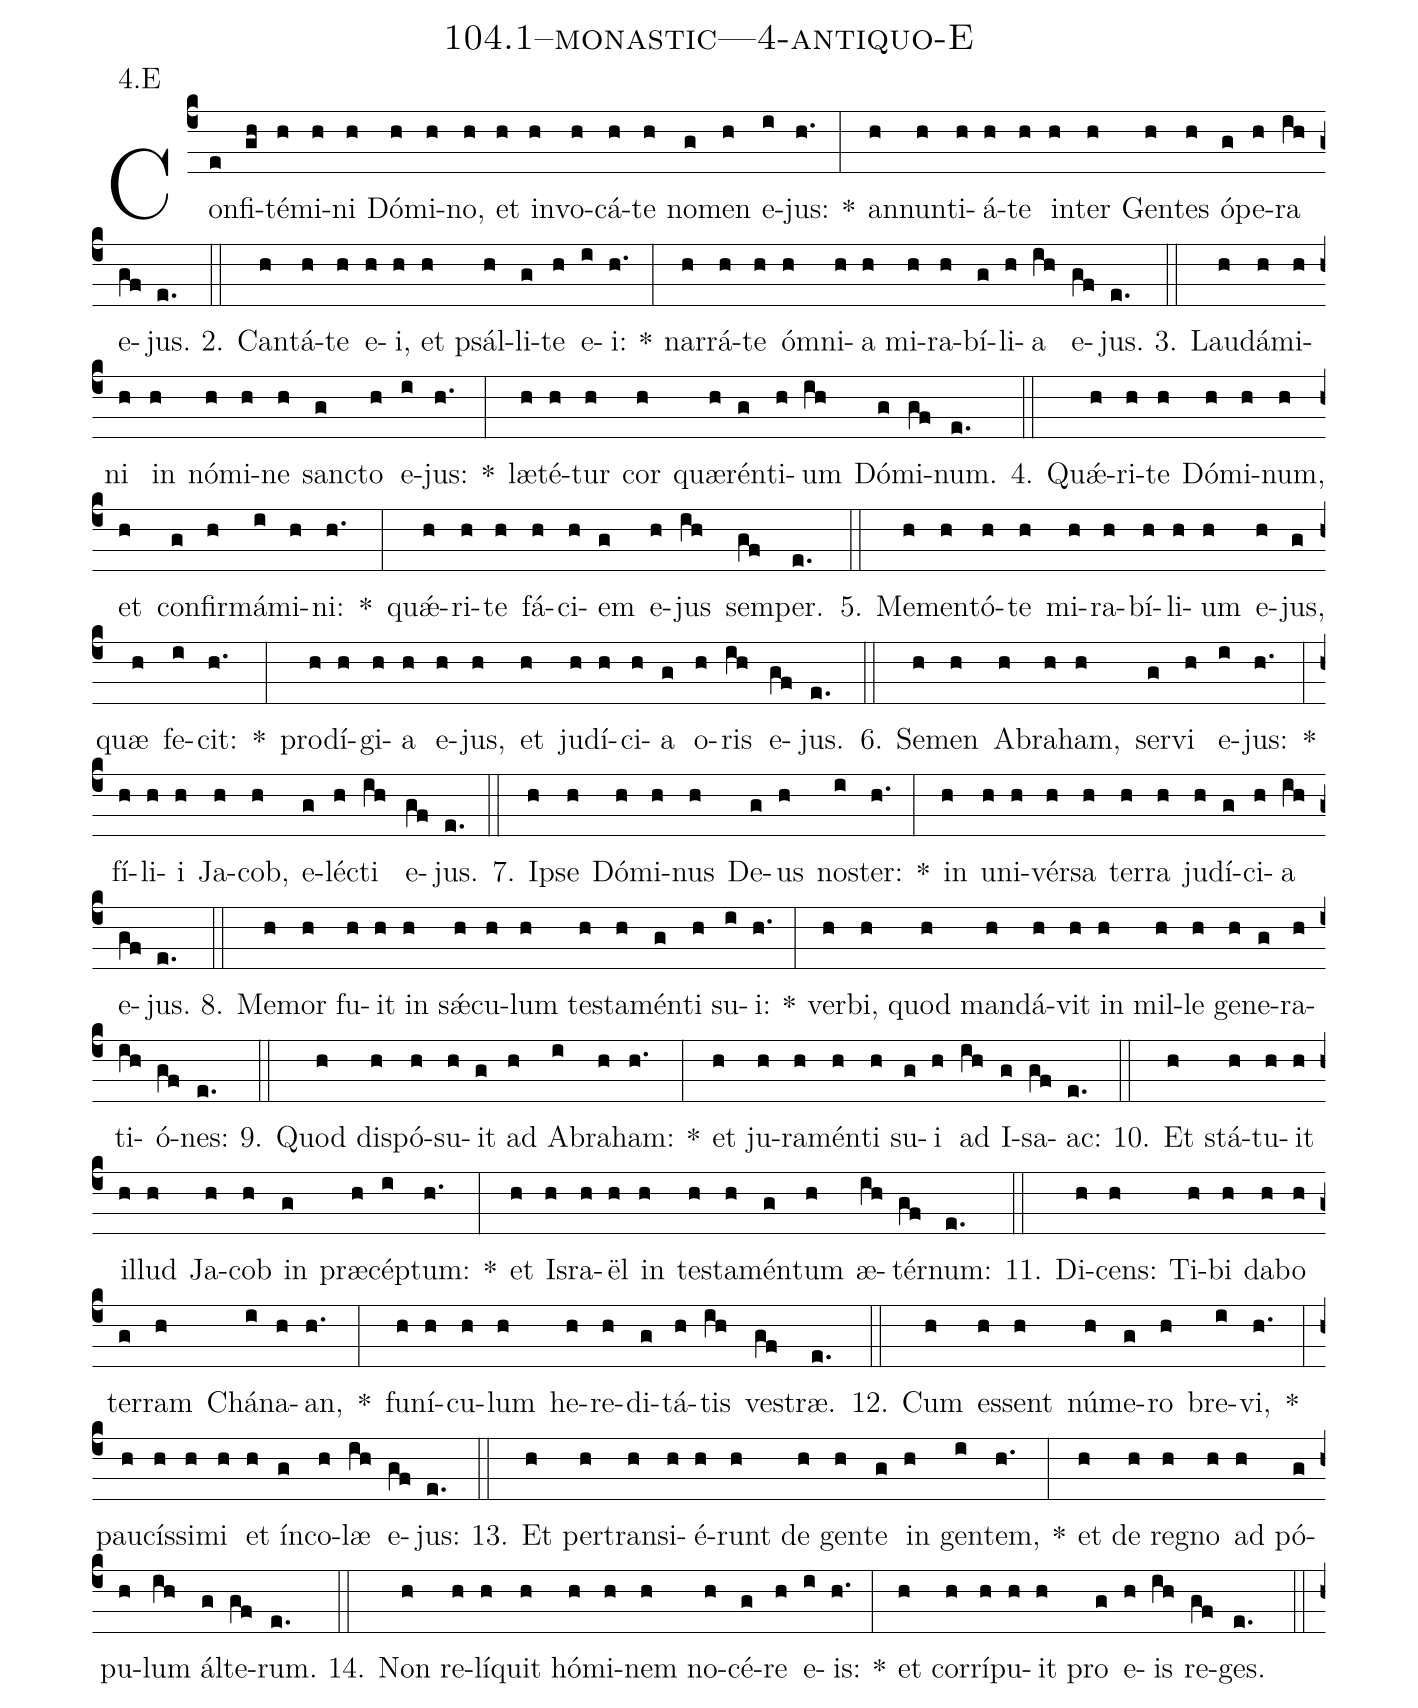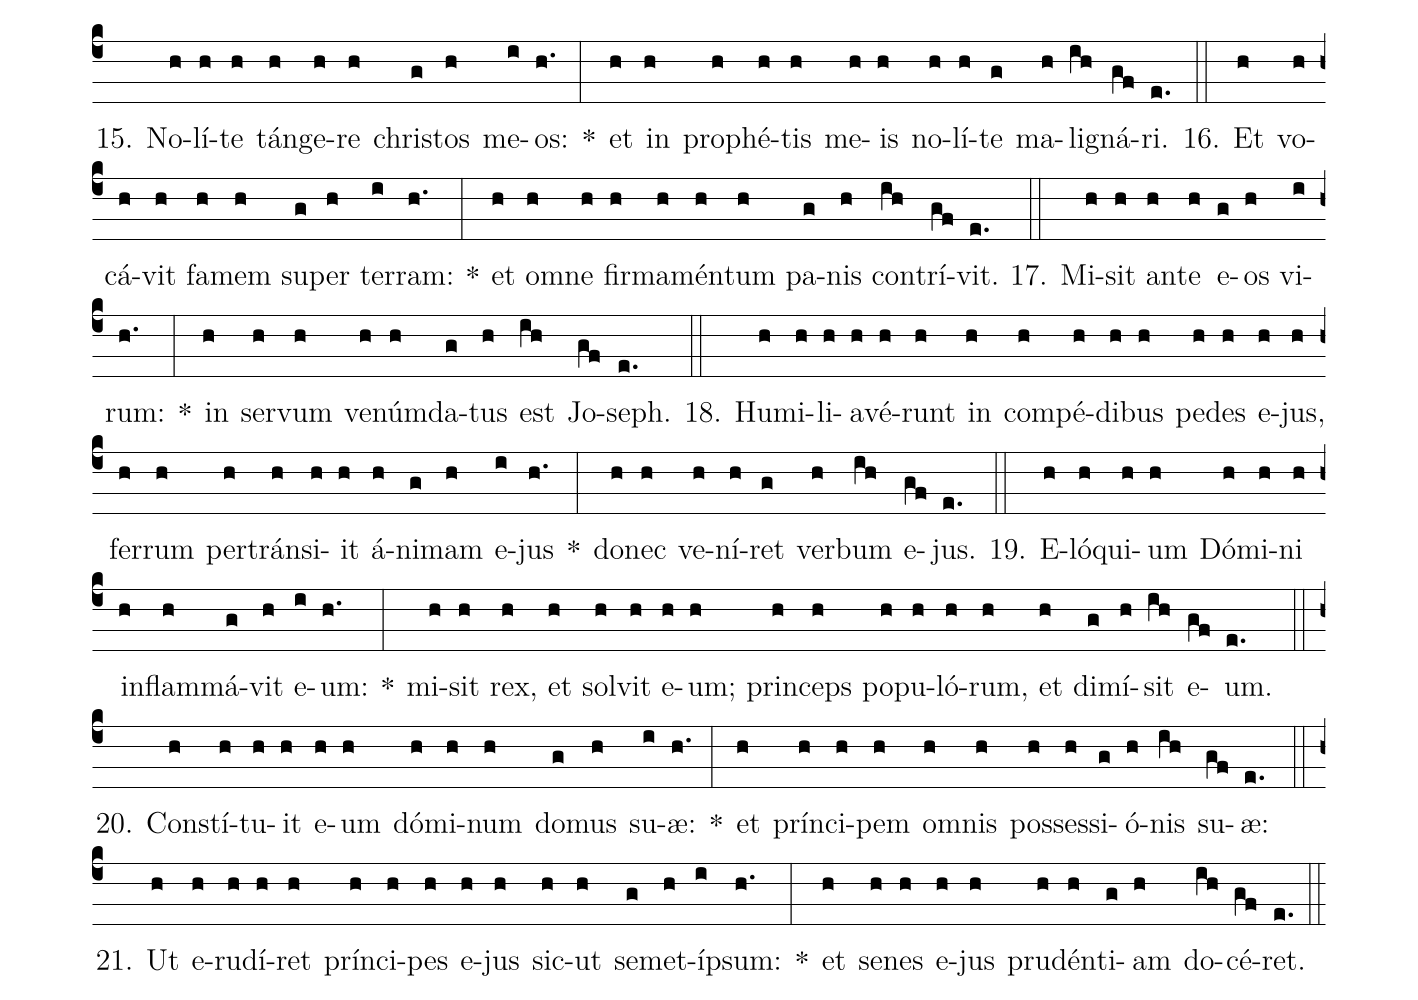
name: 104.1--monastic---4-antiquo-E;
annotation: 4.E;
%%
(c4)Con(e)fi(gh)té(h)mi(h)ni(h) Dó(h)mi(h)no,(h) et(h) in(h)vo(h)cá(h)te(h) no(g)men(h) e(i)jus:(h.) *(:) an(h)nun(h)ti(h)á(h)te(h) in(h)ter(h) Gen(h)tes(h) ó(g)pe(h)ra(ih) e(gf)jus.(e.) (::)
2. Can(h)tá(h)te(h) e(h)i,(h) et(h) psál(h)li(g)te(h) e(i)i:(h.) *(:) nar(h)rá(h)te(h) óm(h)ni(h)a(h) mi(h)ra(h)bí(g)li(h)a(ih) e(gf)jus.(e.) (::)
3. Lau(h)dá(h)mi(h)ni(h) in(h) nó(h)mi(h)ne(h) sanc(g)to(h) e(i)jus:(h.) *(:) læ(h)té(h)tur(h) cor(h) quæ(h)rén(g)ti(h)um(ih) Dó(g)mi(gf)num.(e.) (::)
4. Quǽ(h)ri(h)te(h) Dó(h)mi(h)num,(h) et(h) con(g)fir(h)má(i)mi(h)ni:(h.) *(:) quǽ(h)ri(h)te(h) fá(h)ci(h)em(g) e(h)jus(ih) sem(gf)per.(e.) (::)
5. Me(h)men(h)tó(h)te(h) mi(h)ra(h)bí(h)li(h)um(h) e(h)jus,(g) quæ(h) fe(i)cit:(h.) *(:) prod(h)í(h)gi(h)a(h) e(h)jus,(h) et(h) ju(h)dí(h)ci(h)a(g) o(h)ris(ih) e(gf)jus.(e.) (::)
6. Se(h)men(h) A(h)bra(h)ham,(h) ser(g)vi(h) e(i)jus:(h.) *(:) fí(h)li(h)i(h) Ja(h)cob,(h) e(g)léc(h)ti(ih) e(gf)jus.(e.) (::)
7. Ip(h)se(h) Dó(h)mi(h)nus(h) De(g)us(h) nos(i)ter:(h.) *(:) in(h) u(h)ni(h)vér(h)sa(h) ter(h)ra(h) ju(h)dí(g)ci(h)a(ih) e(gf)jus.(e.) (::)
8. Me(h)mor(h) fu(h)it(h) in(h) sǽ(h)cu(h)lum(h) tes(h)ta(h)mén(g)ti(h) su(i)i:(h.) *(:) ver(h)bi,(h) quod(h) man(h)dá(h)vit(h) in(h) mil(h)le(h) ge(h)ne(g)ra(h)ti(ih)ó(gf)nes:(e.) (::)
9. Quod(h) dis(h)pó(h)su(h)it(g) ad(h) A(i)bra(h)ham:(h.) *(:) et(h) ju(h)ra(h)mén(h)ti(h) su(g)i(h) ad(ih) I(g)sa(gf)ac:(e.) (::)
10. Et(h) stá(h)tu(h)it(h) il(h)lud(h) Ja(h)cob(h) in(g) præ(h)cép(i)tum:(h.) *(:) et(h) Is(h)ra(h)ël(h) in(h) tes(h)ta(h)mén(g)tum(h) æ(ih)tér(gf)num:(e.) (::)
11. Di(h)cens:(h) Ti(h)bi(h) da(h)bo(h) ter(g)ram(h) Chá(i)na(h)an,(h.) *(:) fu(h)ní(h)cu(h)lum(h) he(h)re(h)di(g)tá(h)tis(ih) ves(gf)træ.(e.) (::)
12. Cum(h) es(h)sent(h) nú(h)me(g)ro(h) bre(i)vi,(h.) *(:) pau(h)cís(h)si(h)mi(h) et(h) ín(g)co(h)læ(ih) e(gf)jus:(e.) (::)
13. Et(h) per(h)trans(h)i(h)é(h)runt(h) de(h) gen(h)te(g) in(h) gen(i)tem,(h.) *(:) et(h) de(h) re(h)gno(h) ad(h) pó(g)pu(h)lum(ih) ál(g)te(gf)rum.(e.) (::)
14. Non(h) re(h)lí(h)quit(h) hó(h)mi(h)nem(h) no(h)cé(g)re(h) e(i)is:(h.) *(:) et(h) cor(h)rí(h)pu(h)it(h) pro(g) e(h)is(ih) re(gf)ges.(e.) (::)
15. No(h)lí(h)te(h) tán(h)ge(h)re(h) chris(g)tos(h) me(i)os:(h.) *(:) et(h) in(h) pro(h)phé(h)tis(h) me(h)is(h) no(h)lí(h)te(g) ma(h)li(ih)gná(gf)ri.(e.) (::)
16. Et(h) vo(h)cá(h)vit(h) fa(h)mem(h) su(g)per(h) ter(i)ram:(h.) *(:) et(h) om(h)ne(h) fir(h)ma(h)mén(h)tum(h) pa(g)nis(h) con(ih)trí(gf)vit.(e.) (::)
17. Mi(h)sit(h) an(h)te(h) e(g)os(h) vi(i)rum:(h.) *(:) in(h) ser(h)vum(h) ve(h)núm(h)da(g)tus(h) est(ih) Jo(gf)seph.(e.) (::)
18. Hu(h)mi(h)li(h)a(h)vé(h)runt(h) in(h) com(h)pé(h)di(h)bus(h) pe(h)des(h) e(h)jus,(h) fer(h)rum(h) per(h)tráns(h)i(h)it(h) á(h)ni(g)mam(h) e(i)jus(h.) *(:) do(h)nec(h) ve(h)ní(h)ret(g) ver(h)bum(ih) e(gf)jus.(e.) (::)
19. E(h)ló(h)qui(h)um(h) Dó(h)mi(h)ni(h) in(h)flam(h)má(g)vit(h) e(i)um:(h.) *(:) mi(h)sit(h) rex,(h) et(h) sol(h)vit(h) e(h)um;(h) prin(h)ceps(h) po(h)pu(h)ló(h)rum,(h) et(h) di(g)mí(h)sit(ih) e(gf)um.(e.) (::)
20. Con(h)stí(h)tu(h)it(h) e(h)um(h) dó(h)mi(h)num(h) do(g)mus(h) su(i)æ:(h.) *(:) et(h) prín(h)ci(h)pem(h) om(h)nis(h) pos(h)ses(h)si(g)ó(h)nis(ih) su(gf)æ:(e.) (::)
21. Ut(h) e(h)ru(h)dí(h)ret(h) prín(h)ci(h)pes(h) e(h)jus(h) sic(h)ut(h) se(g)met(h)íp(i)sum:(h.) *(:) et(h) se(h)nes(h) e(h)jus(h) pru(h)dén(h)ti(g)am(h) do(ih)cé(gf)ret.(e.) (::)
